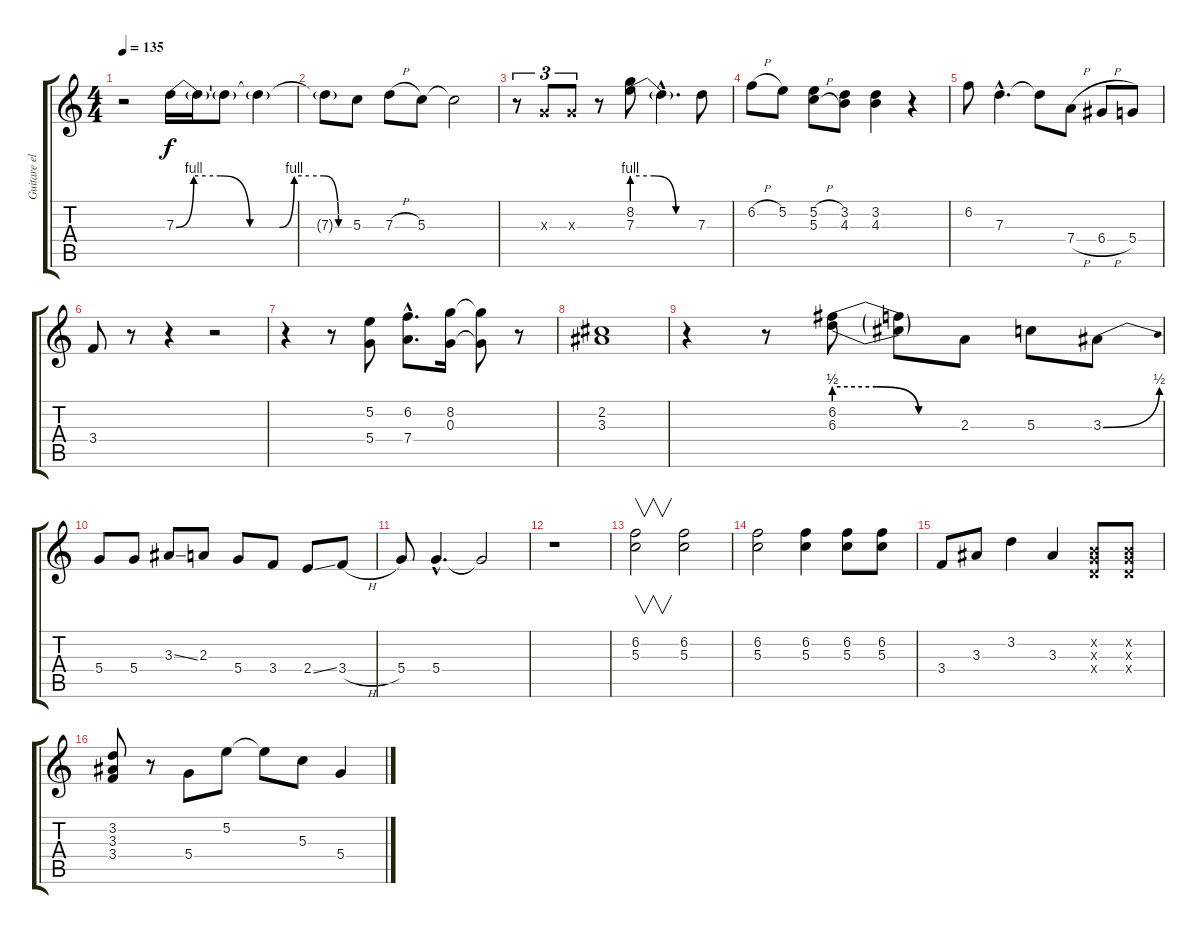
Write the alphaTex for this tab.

\track ("Guitare elec 1" "Guitare el") {instrument distortionguitar}
\staff {score tabs}
\tuning (E4 B3 G3 D3 A2 E2) {hide}
\ts (4 4)
\tempo 135
\clef g2
\ks c
r.2{dy f} 7.3{be (custom 0 0 6 4 10 4 15 4 25 0 30 0 35 0 40 4 45 4 50 4 55 0 60 0)}.16 7.3{t}.16 7.3{t}.8 7.3{t}.4 |
7.3{t}.8 5.3.8 7.3{h}.8 5.3.8 5.3{t}.2 |
r.8{tu (3 2)} 0.3{x}.8{tu (3 2)} 0.3{x}.8{tu (3 2)} r.8 (8.2 7.3{be (custom 0 4 20 4 40 0 60 0)}).8 7.3{hac t}.4{d} 7.3.8 |
6.2{h}.8 5.2.8 (5.2{h} 5.3{h}).8 (3.2 4.3).8 (3.2 4.3).4 r.4 |
6.2.8 7.3{hac}.4{d} 7.3{t}.8 7.4{h}.8 6.4{h}.8 5.4.8 |
3.4.8 r.8 r.4 r.2 |
r.4 r.8 (5.2 5.4).8 (6.2{hac} 7.4{hac}).8{d} (8.2 0.3).16 (8.2{t} 0.3{t}).8 r.8 |
(2.2 3.3).1 |
r.4 r.8 (6.2{be (custom 0 2 20 2 40 0 60 0)} 6.3{be (custom 0 2 20 2 40 0 60 0)}).8 (6.2{t} 6.3{t}).8 2.3.8 5.3.8 3.3{be (bend 0 0 60 2)}.8 |
5.4.8 5.4.8 3.3{ss}.8 2.3.8 5.4.8 3.4.8 2.4{ss}.8 3.4{h}.8 |
5.4.8 5.4{hac}.4{d} 5.4{t}.2 |
r.1 |
(6.2 5.3).2{v} (6.2 5.3).2 |
(6.2 5.3).2 (6.2 5.3).4 (6.2 5.3).8 (6.2 5.3).8 |
3.4.8 3.3.8 3.2.4 3.3.4 (0.2{x} 0.3{x} 0.4{x}).8 (0.2{x} 0.3{x} 0.4{x}).8 |
(3.2 3.3 3.4).8 r.8 5.4.8 5.2.8 5.2{t}.8 5.3.8 5.4.4
